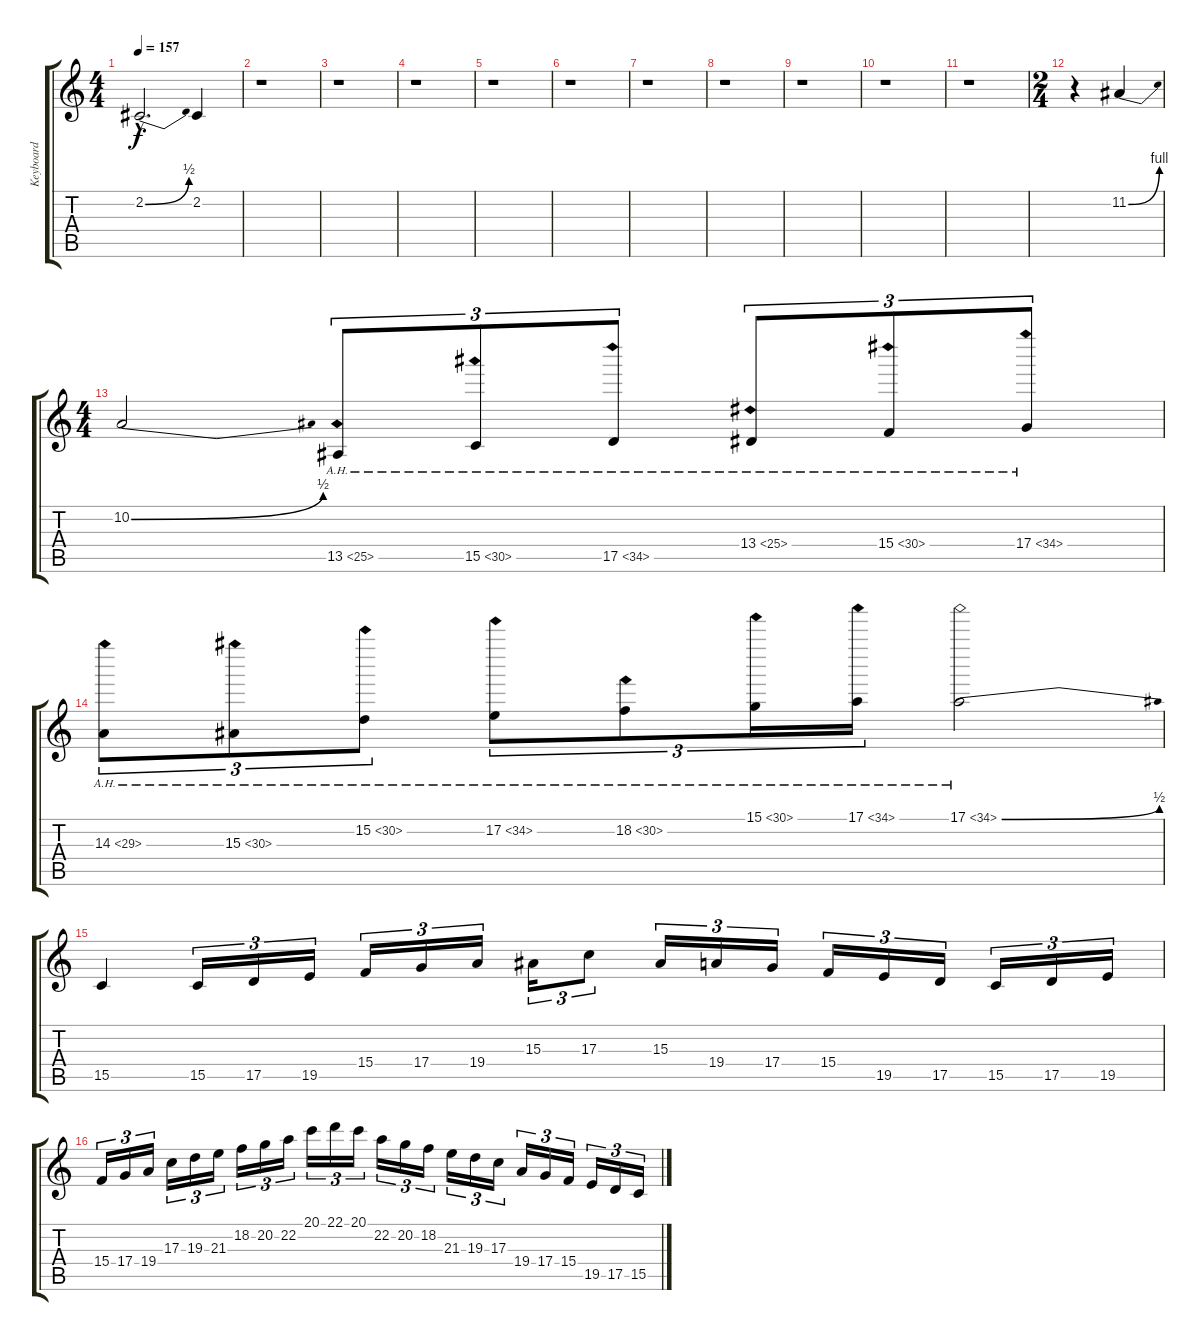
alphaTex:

\track ("Keyboard" "Keyboard") {instrument lead1square}
\staff {score tabs}
\tuning (E4 B3 G3 D3 A2 E2) {hide}
\ts (4 4)
\tempo 157
\clef g2
\ks c
2.2{be (bend 0 0 60 2) hac}.2{d dy f} 2.2.4 |
r.1 |
r.1 |
r.1 |
r.1 |
r.1 |
r.1 |
r.1 |
r.1 |
r.1 |
r.1 |
\ts (2 4)
r.4 11.2{be (bend 0 0 60 4)}.4 |
\ts (4 4)
10.2{be (bend 0 0 60 2)}.2 13.5{ah 12}.8{tu (3 2)} 15.5{ah 15}.8{tu (3 2)} 17.5{ah 17}.8{tu (3 2)} 13.4{ah 12}.8{tu (3 2)} 15.4{ah 15}.8{tu (3 2)} 17.4{ah 17}.8{tu (3 2)} |
14.3{ah 15}.8{tu (3 2)} 15.3{ah 15}.8{tu (3 2)} 15.2{ah 15}.8{tu (3 2)} 17.2{ah 17}.8{tu (3 2)} 18.2{ah 12}.8{tu (3 2)} 15.1{ah 15}.16{tu (3 2)} 17.1{ah 17}.16{tu (3 2)} 17.1{be (bend 0 0 60 2) ah 17}.2 |
15.5.4 15.5.16{tu (3 2)} 17.5.16{tu (3 2)} 19.5.16{tu (3 2)} 15.4.16{tu (3 2)} 17.4.16{tu (3 2)} 19.4.16{tu (3 2)} 15.3.16{tu (3 2)} 17.3.8{tu (3 2)} 15.3.16{tu (3 2)} 19.4.16{tu (3 2)} 17.4.16{tu (3 2)} 15.4.16{tu (3 2)} 19.5.16{tu (3 2)} 17.5.16{tu (3 2)} 15.5.16{tu (3 2)} 17.5.16{tu (3 2)} 19.5.16{tu (3 2)} |
15.4.16{tu (3 2)} 17.4.16{tu (3 2)} 19.4.16{tu (3 2)} 17.3.16{tu (3 2)} 19.3.16{tu (3 2)} 21.3.16{tu (3 2)} 18.2.16{tu (3 2)} 20.2.16{tu (3 2)} 22.2.16{tu (3 2)} 20.1.16{tu (3 2)} 22.1.16{tu (3 2)} 20.1.16{tu (3 2)} 22.2.16{tu (3 2)} 20.2.16{tu (3 2)} 18.2.16{tu (3 2)} 21.3.16{tu (3 2)} 19.3.16{tu (3 2)} 17.3.16{tu (3 2)} 19.4.16{tu (3 2)} 17.4.16{tu (3 2)} 15.4.16{tu (3 2)} 19.5.16{tu (3 2)} 17.5.16{tu (3 2)} 15.5.16{tu (3 2)}
